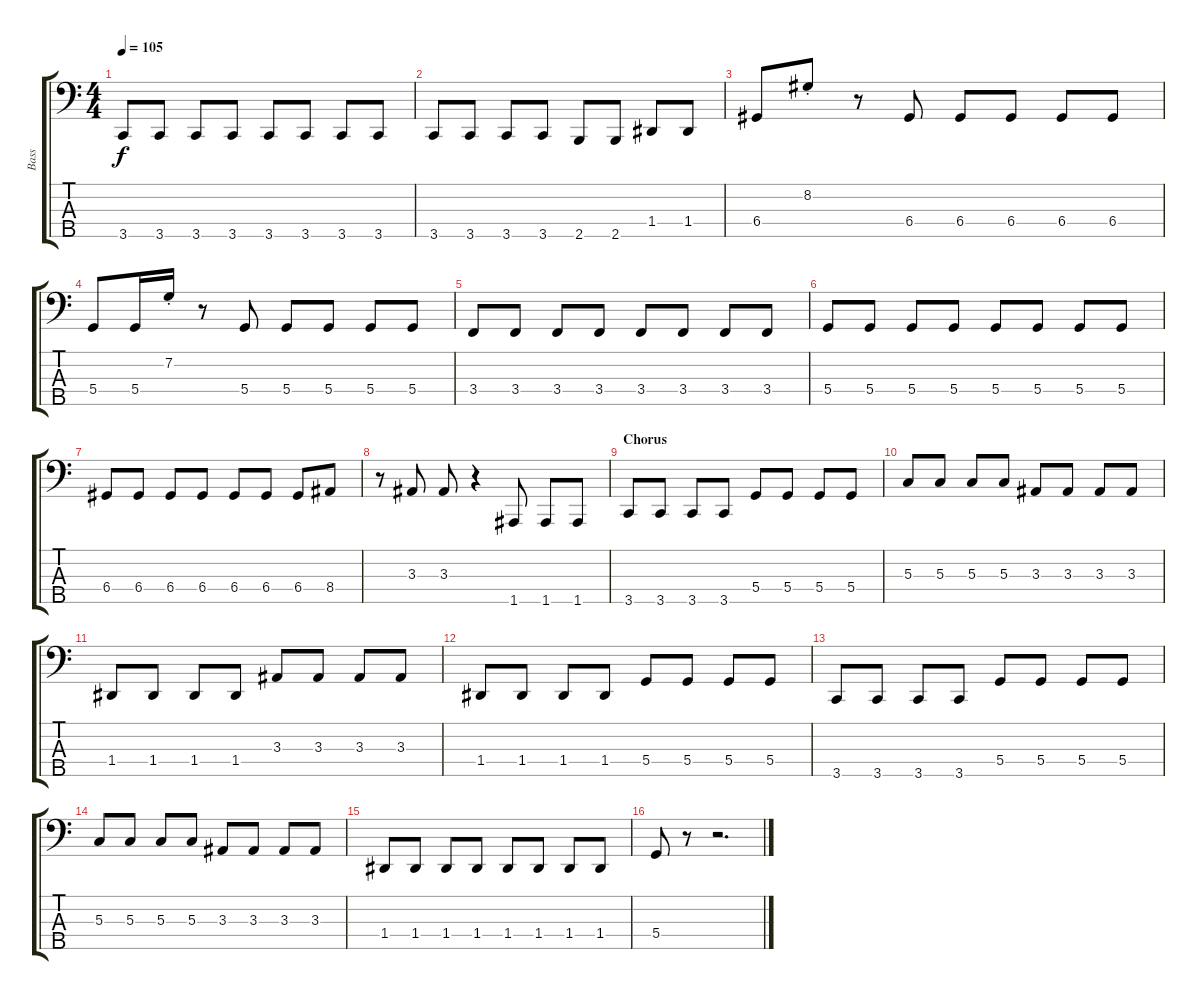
\track ("Bass" "Bass") {instrument electricbasspick}
\staff {score tabs}
\tuning (F2 C2 G1 D1 A0) {hide}
\ts (4 4)
\tempo 105
\clef f4
\ks c
3.5.8{dy f} 3.5.8 3.5.8 3.5.8 3.5.8 3.5.8 3.5.8 3.5.8 |
3.5.8 3.5.8 3.5.8 3.5.8 2.5.8 2.5.8 1.4.8 1.4.8 |
6.4.8{instrument slapbass1} 8.2{st}.8 r.8 6.4.8{instrument electricbasspick} 6.4.8 6.4.8 6.4.8 6.4.8 |
5.4.8{instrument slapbass1} 5.4.16 7.2{st}.16 r.8 5.4.8{instrument electricbasspick} 5.4.8 5.4.8 5.4.8 5.4.8 |
3.4.8 3.4.8 3.4.8 3.4.8 3.4.8 3.4.8 3.4.8 3.4.8 |
5.4.8 5.4.8 5.4.8 5.4.8 5.4.8 5.4.8 5.4.8 5.4.8 |
6.4.8 6.4.8 6.4.8 6.4.8 6.4.8 6.4.8 6.4.8 8.4.8 |
r.8 3.3.8 3.3.8 r.4 1.5.8 1.5.8 1.5.8 |
\section ("" "Chorus")
3.5.8 3.5.8 3.5.8 3.5.8 5.4.8 5.4.8 5.4.8 5.4.8 |
5.3.8 5.3.8 5.3.8 5.3.8 3.3.8 3.3.8 3.3.8 3.3.8 |
1.4.8 1.4.8 1.4.8 1.4.8 3.3.8 3.3.8 3.3.8 3.3.8 |
1.4.8 1.4.8 1.4.8 1.4.8 5.4.8 5.4.8 5.4.8 5.4.8 |
3.5.8 3.5.8 3.5.8 3.5.8 5.4.8 5.4.8 5.4.8 5.4.8 |
5.3.8 5.3.8 5.3.8 5.3.8 3.3.8 3.3.8 3.3.8 3.3.8 |
1.4.8 1.4.8 1.4.8 1.4.8 1.4.8 1.4.8 1.4.8 1.4.8 |
5.4.8 r.8 r.2{d}
